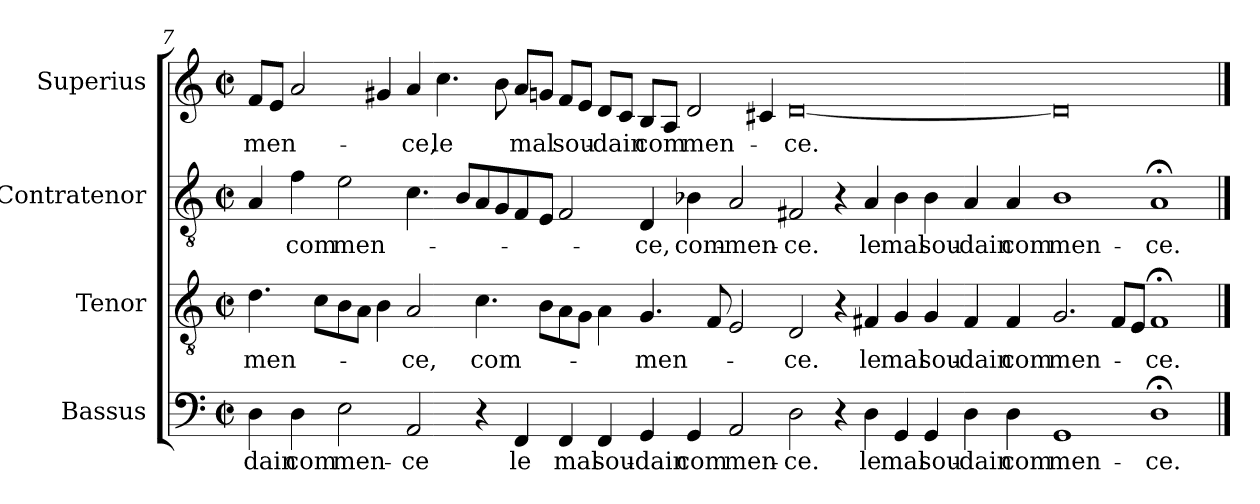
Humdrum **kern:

**kern	**text	**kern	**text	**kern	**text	**kern	**text
*part4	*part4	*part3	*part3	*part2	*part2	*part1	*part1
*staff4	*staff4	*staff3	*staff3	*staff2	*staff2	*staff1	*staff1
*I"Bassus	*	*I"Tenor	*	*I"Contratenor	*	*I"Superius	*
!!LO:PB:g=z
*clefF4	*	*clefGv2	*	*clefGv2	*	*clefG2	*
*k[]	*	*k[]	*	*k[]	*	*k[]	*
*C:	*	*C:	*	*C:	*	*C:	*
*M2/2	*	*M2/2	*	*M2/2	*	*M2/2	*
*met(c|)	*	*met(c|)	*	*met(c|)	*	*met(c|)	*
=7	=7	=7	=7	=7	=7	=7	=7
!	!LO:LY:b	!	!LO:LY:b	!	!	!	!LO:LY:b
4D\	-dain	4.d\	-men-	4A/	.	8f/L	-men-
.	.	.	.	.	.	8e/J	.
!	!LO:LY:b	!	!	!	!LO:LY:b	!	!
4D\	com-	.	.	4f\	com-	2a/	.
.	.	8c\L	.	.	.	.	.
!	!LO:LY:b	!	!	!	!LO:LY:b	!	!
2E\	-men-	8B\	.	2e\	-men-	.	.
.	.	8A\J	.	.	.	.	.
.	.	4B\	.	.	.	4g#X/	.
!	!LO:LY:b	!	!LO:LY:b	!	!	!	!LO:LY:b
2AA/	-ce	2A/	-ce,	4.c\	.	4a/	-ce,
!	!	!	!	!	!	!	!LO:LY:b
.	.	.	.	.	.	4.cc\	le
.	.	.	.	8B/L	.	.	.
!	!	!	!LO:LY:b	!	!	!	!
4r	.	4.c\	com-	8A/	.	.	.
.	.	.	.	8G/	.	8b\	.
!	!LO:LY:b	!	!	!	!	!	!LO:LY:b
4FF/	le	.	.	8F/	.	8a/L	mal
.	.	8B\L	.	8E/J	.	8gn/J	.
!	!LO:LY:b	!	!	!	!	!	!LO:LY:b
4FF/	mal	8A\	.	2F/	.	8f/L	sou-
.	.	8G\J	.	.	.	8e/J	.
!	!LO:LY:b	!	!	!	!	!	!LO:LY:b
4FF/	sou-	4A\	.	.	.	8d/L	-dain
.	.	.	.	.	.	8c/J	.
!	!LO:LY:b	!	!LO:LY:b	!	!LO:LY:b	!	!LO:LY:b
4GG/	-dain	4.G/	-men-	4D/	-ce,	8B/L	com-
.	.	.	.	.	.	8A/J	.
!	!LO:LY:b	!	!	!	!LO:LY:b	!	!LO:LY:b
4GG/	com-	.	.	4B-X\	com-	2d/	-men-
.	.	8F/	.	.	.	.	.
!	!LO:LY:b	!	!	!	!LO:LY:b	!	!
2AA/	-men-	2E/	.	2A/	-men-	.	.
.	.	.	.	.	.	4c#X/	.
!	!LO:LY:b	!	!LO:LY:b	!	!LO:LY:b	!	!LO:LY:b
2D\	-ce.	2D/	-ce.	2F#X/	-ce.	[0d	-ce.
4r	.	4r	.	4r	.	.	.
!	!LO:LY:b	!	!LO:LY:b	!	!LO:LY:b	!	!
4D\	le	4F#X/	le	4A/	le	.	.
!	!LO:LY:b	!	!LO:LY:b	!	!LO:LY:b	!	!
4GG/	mal	4G/	mal	4B-\	mal	.	.
!	!LO:LY:b	!	!LO:LY:b	!	!LO:LY:b	!	!
4GG/	sou-	4G/	sou-	4B-\	sou-	.	.
!	!LO:LY:b	!	!LO:LY:b	!	!LO:LY:b	!	!
4D\	-dain	4F#/	-dain	4A/	-dain	.	.
!	!LO:LY:b	!	!LO:LY:b	!	!LO:LY:b	!	!
4D\	com-	4F#/	com-	4A/	com-	.	.
!	!LO:LY:b	!	!LO:LY:b	!	!LO:LY:b	!	!
1GG	-men-	2.G/	-men-	1B-	-men-	0d]	.
.	.	8F#/L	.	.	.	.	.
.	.	8E/J	.	.	.	.	.
!	!LO:LY:b	!	!LO:LY:b	!	!LO:LY:b	!	!
1D;<	-ce.	1F#;	-ce.	1A;	-ce.	.	.
==	==	==	==	==	==	==	==
*-	*-	*-	*-	*-	*-	*-	*-
